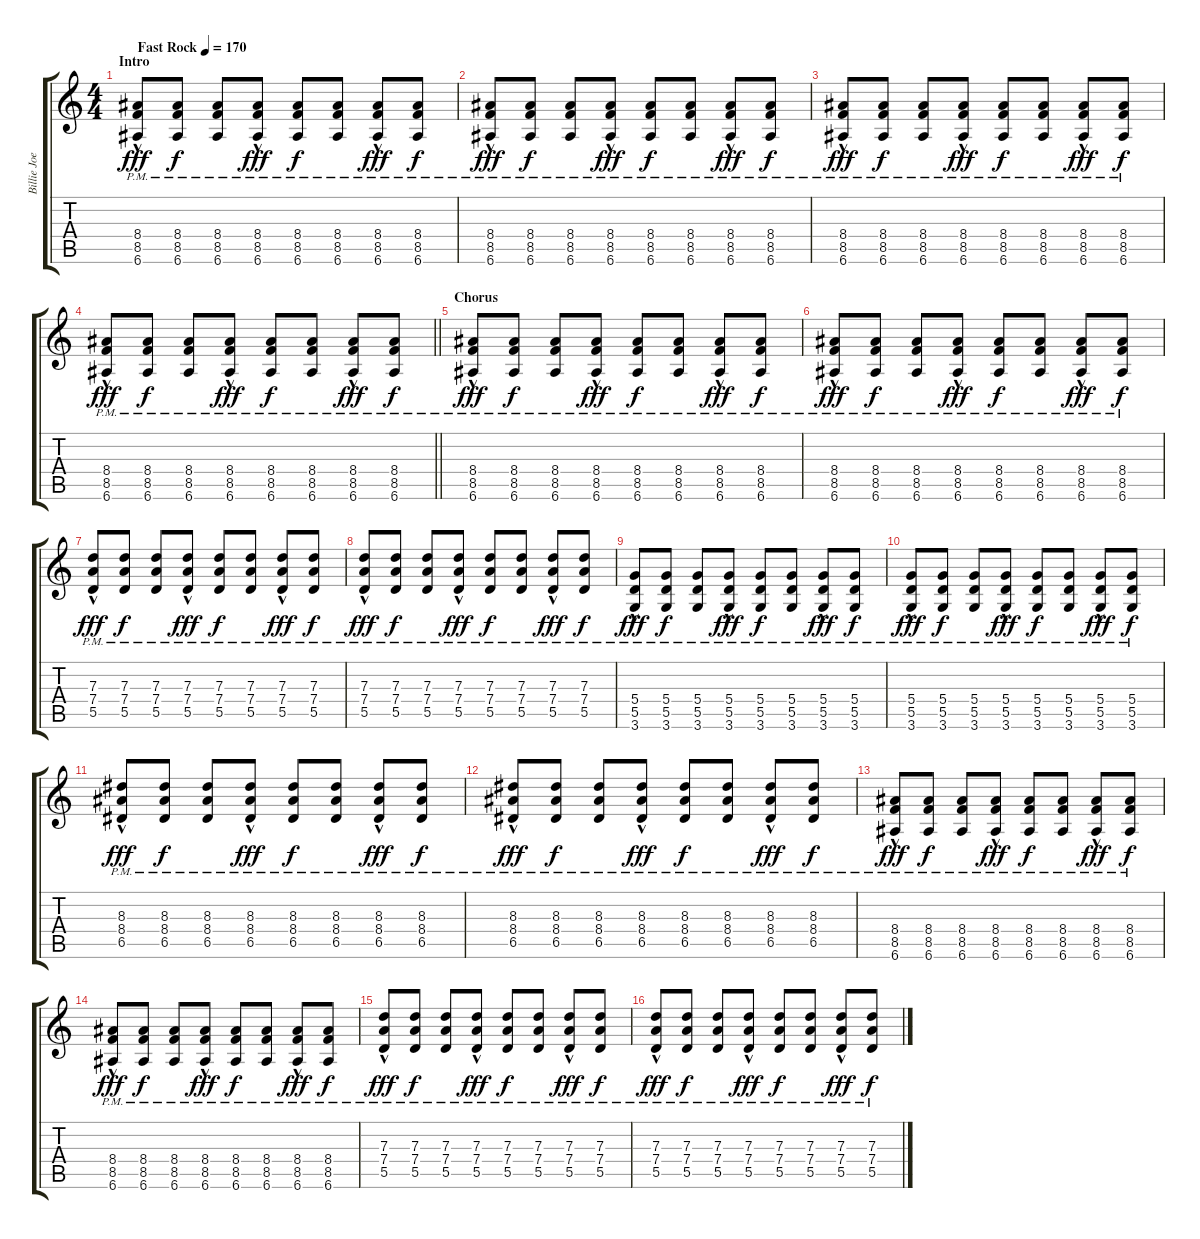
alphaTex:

\track ("Billie Joe Armstrong" "Billie Joe") {instrument distortionguitar}
\staff {score tabs}
\tuning (E4 B3 G3 D3 A2 E2) {hide}
\ts (4 4)
\section ("" "Intro")
\tempo (170 "Fast Rock")
\clef g2
\ks c
(8.4{hac pm} 8.5{hac pm} 6.6{hac pm}).8{dy fff instrument distortionguitar} (8.4{pm} 8.5{pm} 6.6{pm}).8{dy f} (8.4{pm} 8.5{pm} 6.6{pm}).8 (8.4{hac pm} 8.5{hac pm} 6.6{hac pm}).8{dy fff} (8.4{pm} 8.5{pm} 6.6{pm}).8{dy f} (8.4{pm} 8.5{pm} 6.6{pm}).8 (8.4{hac pm} 8.5{hac pm} 6.6{hac pm}).8{dy fff} (8.4{pm} 8.5{pm} 6.6{pm}).8{dy f} |
(8.4{hac pm} 8.5{hac pm} 6.6{hac pm}).8{dy fff} (8.4{pm} 8.5{pm} 6.6{pm}).8{dy f} (8.4{pm} 8.5{pm} 6.6{pm}).8 (8.4{hac pm} 8.5{hac pm} 6.6{hac pm}).8{dy fff} (8.4{pm} 8.5{pm} 6.6{pm}).8{dy f} (8.4{pm} 8.5{pm} 6.6{pm}).8 (8.4{hac pm} 8.5{hac pm} 6.6{hac pm}).8{dy fff} (8.4{pm} 8.5{pm} 6.6{pm}).8{dy f} |
(8.4{hac pm} 8.5{hac pm} 6.6{hac pm}).8{dy fff} (8.4{pm} 8.5{pm} 6.6{pm}).8{dy f} (8.4{pm} 8.5{pm} 6.6{pm}).8 (8.4{hac pm} 8.5{hac pm} 6.6{hac pm}).8{dy fff} (8.4{pm} 8.5{pm} 6.6{pm}).8{dy f} (8.4{pm} 8.5{pm} 6.6{pm}).8 (8.4{hac pm} 8.5{hac pm} 6.6{hac pm}).8{dy fff} (8.4{pm} 8.5{pm} 6.6{pm}).8{dy f} |
\barLineRight lightlight
(8.4{hac pm} 8.5{hac pm} 6.6{hac pm}).8{dy fff} (8.4{pm} 8.5{pm} 6.6{pm}).8{dy f} (8.4{pm} 8.5{pm} 6.6{pm}).8 (8.4{hac pm} 8.5{hac pm} 6.6{hac pm}).8{dy fff} (8.4{pm} 8.5{pm} 6.6{pm}).8{dy f} (8.4{pm} 8.5{pm} 6.6{pm}).8 (8.4{hac pm} 8.5{hac pm} 6.6{hac pm}).8{dy fff} (8.4{pm} 8.5{pm} 6.6{pm}).8{dy f} |
\section ("" "Chorus")
(8.4{hac pm} 8.5{hac pm} 6.6{hac pm}).8{dy fff} (8.4{pm} 8.5{pm} 6.6{pm}).8{dy f} (8.4{pm} 8.5{pm} 6.6{pm}).8 (8.4{hac pm} 8.5{hac pm} 6.6{hac pm}).8{dy fff} (8.4{pm} 8.5{pm} 6.6{pm}).8{dy f} (8.4{pm} 8.5{pm} 6.6{pm}).8 (8.4{hac pm} 8.5{hac pm} 6.6{hac pm}).8{dy fff} (8.4{pm} 8.5{pm} 6.6{pm}).8{dy f} |
(8.4{hac pm} 8.5{hac pm} 6.6{hac pm}).8{dy fff} (8.4{pm} 8.5{pm} 6.6{pm}).8{dy f} (8.4{pm} 8.5{pm} 6.6{pm}).8 (8.4{hac pm} 8.5{hac pm} 6.6{hac pm}).8{dy fff} (8.4{pm} 8.5{pm} 6.6{pm}).8{dy f} (8.4{pm} 8.5{pm} 6.6{pm}).8 (8.4{hac pm} 8.5{hac pm} 6.6{hac pm}).8{dy fff} (8.4{pm} 8.5{pm} 6.6{pm}).8{dy f} |
(7.3{hac pm} 7.4{hac pm} 5.5{hac pm}).8{dy fff} (7.3{pm} 7.4{pm} 5.5{pm}).8{dy f} (7.3{pm} 7.4{pm} 5.5{pm}).8 (7.3{hac pm} 7.4{hac pm} 5.5{hac pm}).8{dy fff} (7.3{pm} 7.4{pm} 5.5{pm}).8{dy f} (7.3{pm} 7.4{pm} 5.5{pm}).8 (7.3{hac pm} 7.4{hac pm} 5.5{hac pm}).8{dy fff} (7.3{pm} 7.4{pm} 5.5{pm}).8{dy f} |
(7.3{hac pm} 7.4{hac pm} 5.5{hac pm}).8{dy fff} (7.3{pm} 7.4{pm} 5.5{pm}).8{dy f} (7.3{pm} 7.4{pm} 5.5{pm}).8 (7.3{hac pm} 7.4{hac pm} 5.5{hac pm}).8{dy fff} (7.3{pm} 7.4{pm} 5.5{pm}).8{dy f} (7.3{pm} 7.4{pm} 5.5{pm}).8 (7.3{hac pm} 7.4{hac pm} 5.5{hac pm}).8{dy fff} (7.3{pm} 7.4{pm} 5.5{pm}).8{dy f} |
(5.4{hac pm} 5.5{hac pm} 3.6{hac pm}).8{dy fff} (5.4{pm} 5.5{pm} 3.6{pm}).8{dy f} (5.4{pm} 5.5{pm} 3.6{pm}).8 (5.4{hac pm} 5.5{hac pm} 3.6{hac pm}).8{dy fff} (5.4{pm} 5.5{pm} 3.6{pm}).8{dy f} (5.4{pm} 5.5{pm} 3.6{pm}).8 (5.4{hac pm} 5.5{hac pm} 3.6{hac pm}).8{dy fff} (5.4{pm} 5.5{pm} 3.6{pm}).8{dy f} |
(5.4{hac pm} 5.5{hac pm} 3.6{hac pm}).8{dy fff} (5.4{pm} 5.5{pm} 3.6{pm}).8{dy f} (5.4{pm} 5.5{pm} 3.6{pm}).8 (5.4{hac pm} 5.5{hac pm} 3.6{hac pm}).8{dy fff} (5.4{pm} 5.5{pm} 3.6{pm}).8{dy f} (5.4{pm} 5.5{pm} 3.6{pm}).8 (5.4{hac pm} 5.5{hac pm} 3.6{hac pm}).8{dy fff} (5.4{pm} 5.5{pm} 3.6{pm}).8{dy f} |
(8.3{hac pm} 8.4{hac pm} 6.5{hac pm}).8{dy fff} (8.3{pm} 8.4{pm} 6.5{pm}).8{dy f} (8.3{pm} 8.4{pm} 6.5{pm}).8 (8.3{hac pm} 8.4{hac pm} 6.5{hac pm}).8{dy fff} (8.3{pm} 8.4{pm} 6.5{pm}).8{dy f} (8.3{pm} 8.4{pm} 6.5{pm}).8 (8.3{hac pm} 8.4{hac pm} 6.5{hac pm}).8{dy fff} (8.3{pm} 8.4{pm} 6.5{pm}).8{dy f} |
(8.3{hac pm} 8.4{hac pm} 6.5{hac pm}).8{dy fff} (8.3{pm} 8.4{pm} 6.5{pm}).8{dy f} (8.3{pm} 8.4{pm} 6.5{pm}).8 (8.3{hac pm} 8.4{hac pm} 6.5{hac pm}).8{dy fff} (8.3{pm} 8.4{pm} 6.5{pm}).8{dy f} (8.3{pm} 8.4{pm} 6.5{pm}).8 (8.3{hac pm} 8.4{hac pm} 6.5{hac pm}).8{dy fff} (8.3{pm} 8.4{pm} 6.5{pm}).8{dy f} |
(8.4{hac pm} 8.5{hac pm} 6.6{hac pm}).8{dy fff} (8.4{pm} 8.5{pm} 6.6{pm}).8{dy f} (8.4{pm} 8.5{pm} 6.6{pm}).8 (8.4{hac pm} 8.5{hac pm} 6.6{hac pm}).8{dy fff} (8.4{pm} 8.5{pm} 6.6{pm}).8{dy f} (8.4{pm} 8.5{pm} 6.6{pm}).8 (8.4{hac pm} 8.5{hac pm} 6.6{hac pm}).8{dy fff} (8.4{pm} 8.5{pm} 6.6{pm}).8{dy f} |
(8.4{hac pm} 8.5{hac pm} 6.6{hac pm}).8{dy fff} (8.4{pm} 8.5{pm} 6.6{pm}).8{dy f} (8.4{pm} 8.5{pm} 6.6{pm}).8 (8.4{hac pm} 8.5{hac pm} 6.6{hac pm}).8{dy fff} (8.4{pm} 8.5{pm} 6.6{pm}).8{dy f} (8.4{pm} 8.5{pm} 6.6{pm}).8 (8.4{hac pm} 8.5{hac pm} 6.6{hac pm}).8{dy fff} (8.4{pm} 8.5{pm} 6.6{pm}).8{dy f} |
(7.3{hac pm} 7.4{hac pm} 5.5{hac pm}).8{dy fff} (7.3{pm} 7.4{pm} 5.5{pm}).8{dy f} (7.3{pm} 7.4{pm} 5.5{pm}).8 (7.3{hac pm} 7.4{hac pm} 5.5{hac pm}).8{dy fff} (7.3{pm} 7.4{pm} 5.5{pm}).8{dy f} (7.3{pm} 7.4{pm} 5.5{pm}).8 (7.3{hac pm} 7.4{hac pm} 5.5{hac pm}).8{dy fff} (7.3{pm} 7.4{pm} 5.5{pm}).8{dy f} |
(7.3{hac pm} 7.4{hac pm} 5.5{hac pm}).8{dy fff} (7.3{pm} 7.4{pm} 5.5{pm}).8{dy f} (7.3{pm} 7.4{pm} 5.5{pm}).8 (7.3{hac pm} 7.4{hac pm} 5.5{hac pm}).8{dy fff} (7.3{pm} 7.4{pm} 5.5{pm}).8{dy f} (7.3{pm} 7.4{pm} 5.5{pm}).8 (7.3{hac pm} 7.4{hac pm} 5.5{hac pm}).8{dy fff} (7.3{pm} 7.4{pm} 5.5{pm}).8{dy f}
